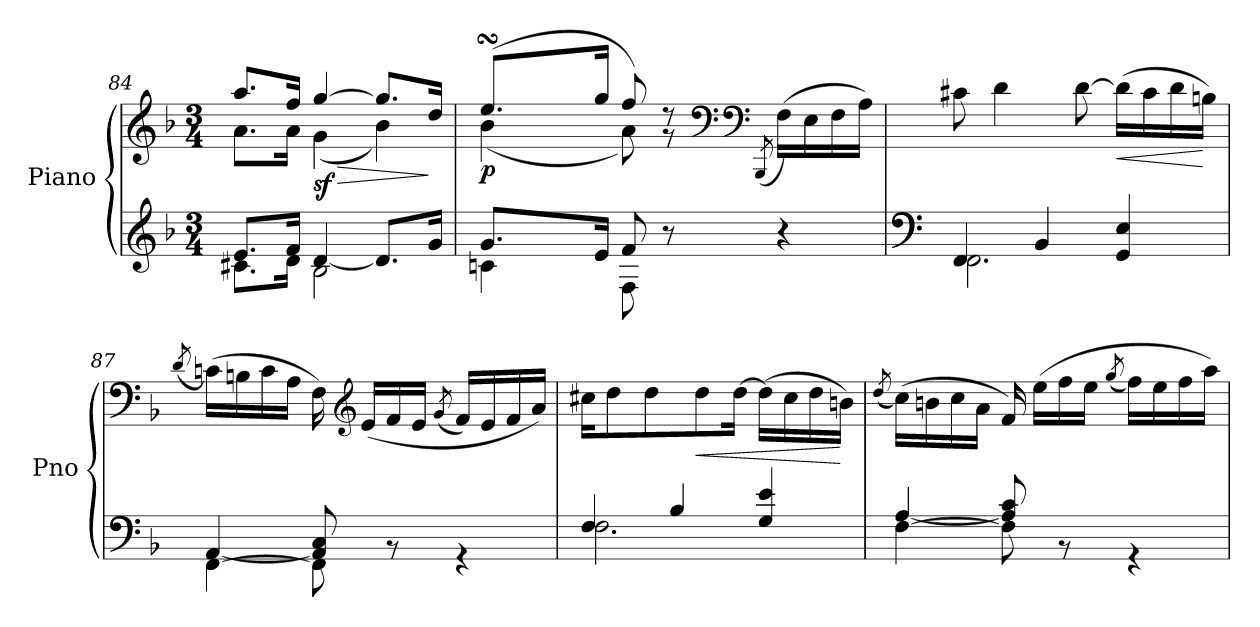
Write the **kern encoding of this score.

**kern	**kern	**dynam
*part1	*part1	*part1
*staff2	*staff1	*staff1/2
*I"Piano	*	*
*I'Pno	*	*
*clefG2	*clefG2	*
*k[b-]	*k[b-]	*
*M3/4	*M3/4	*
=84	=84	=84
*^	*^	*
*	*^	*	*	*
2.ryy	8.e/L	8.c#X\L	8.aa/L	8.a\L	.
.	16f/Jk	16d\Jk	16ff/Jk	16a\Jk	.
!	!	!	!	!	!LO:HP:b
!	!	!	!	!	!LO:DY:n=1:b
.	[4d/	2B-\	[4gg/	(4g\	> sf
.	8.d/L]	.	8.gg/L]	4b-\)	.
.	16g/Jk	.	16dd/Jk	.	]
!!LO:PB:g=z
=85	=85	=85	=85	=85	=85
*	*	*	*	*^	*
!	!	!	!	!	!	!LO:DY:b
16ryy	8.g/L	4cn\	(8.eesSsS/L	(4b-\	16ryy	p
8ryy	.	.	.	.	32ffLLLyy	.
.	.	.	.	.	32eeyy	.
.	.	.	.	.	32ddyy	.
.	.	.	.	.	32eeJJJyy	.
2ryy	16e/Jk	.	16gg/Jk	.	2ryy	.
.	8f/	8F\	8ff/)	8a\)	.	.
.	8r	4.ryy	8r	8r	.	.
.	.	.	(8qG/	.	.	.
*	*	*	*clefF4	*	*	*
.	4r	.	(>16F\LL)	4ryy	.	.
.	.	.	16E\	.	.	.
.	.	.	16F\	.	.	.
16ryy	.	.	16A\JJ)	.	16ryy	.
*	*	*	*v	*v	*v	*
=86	=86	=86	=86	=86
*clefF4	*	*	*	*
2.ryy	4FF/	2.FF\	8c#X\	.
.	.	.	4d\	.
.	4BB-/	.	.	.
.	.	.	[8d\	.
!	!	!	!	!LO:HP:b
.	4GG/ 4E/	.	(16d\LL]	<
.	.	.	16c#\	.
.	.	.	16d\	.
.	.	.	16Bn\JJ)	[
=87	=87	=87	=87	=87
.	.	.	(8qd/	.
2.ryy	[4AA/	[4FF\	(16cn\LL)	.
.	.	.	16Bn\	.
.	.	.	16c\	.
.	.	.	16A\JJ	.
.	8AA/] 8C/	8FF\]	16F\)	.
*	*	*	*clefG2	*
.	.	.	(16e/LL	.
.	8r	4.ryy	16f/	.
.	.	.	16e/JJ	.
.	.	.	(8qg/	.
.	4r	.	16f/LL)	.
.	.	.	16e/	.
.	.	.	16f/	.
.	.	.	16a/JJ)	.
!!LO:LB:g=z
=88	=88	=88	=88	=88
2.ryy	4F/	2.F\	16cc#X\KL	.
.	.	.	8dd\	.
.	.	.	8dd\	.
.	4B-/	.	.	.
!	!	!	!	!LO:HP:b
.	.	.	8dd\	<
.	.	.	[16dd\Jk	.
.	4G/ 4e/	.	(16dd\LL]	.
.	.	.	16cc#\	.
.	.	.	16dd\	.
.	.	.	16bn\JJ)	[
=89	=89	=89	=89	=89
.	.	.	(8qdd/	.
2.ryy	[4A/	[4F\	(16cc\LL)	.
.	.	.	16bn\	.
.	.	.	16cc\	.
.	.	.	16a\JJ	.
.	8A/] 8c/	8F\]	16f/)	.
.	.	.	(16ee\LL	.
.	8r	4.ryy	16ff\	.
.	.	.	16ee\JJ	.
.	.	.	(8qgg/	.
.	4r	.	16ff\LL)	.
.	.	.	16ee\	.
.	.	.	16ff\	.
.	.	.	16aa\JJ)	.
*v	*v	*v	*	*
=	=	=
*-	*-	*-
